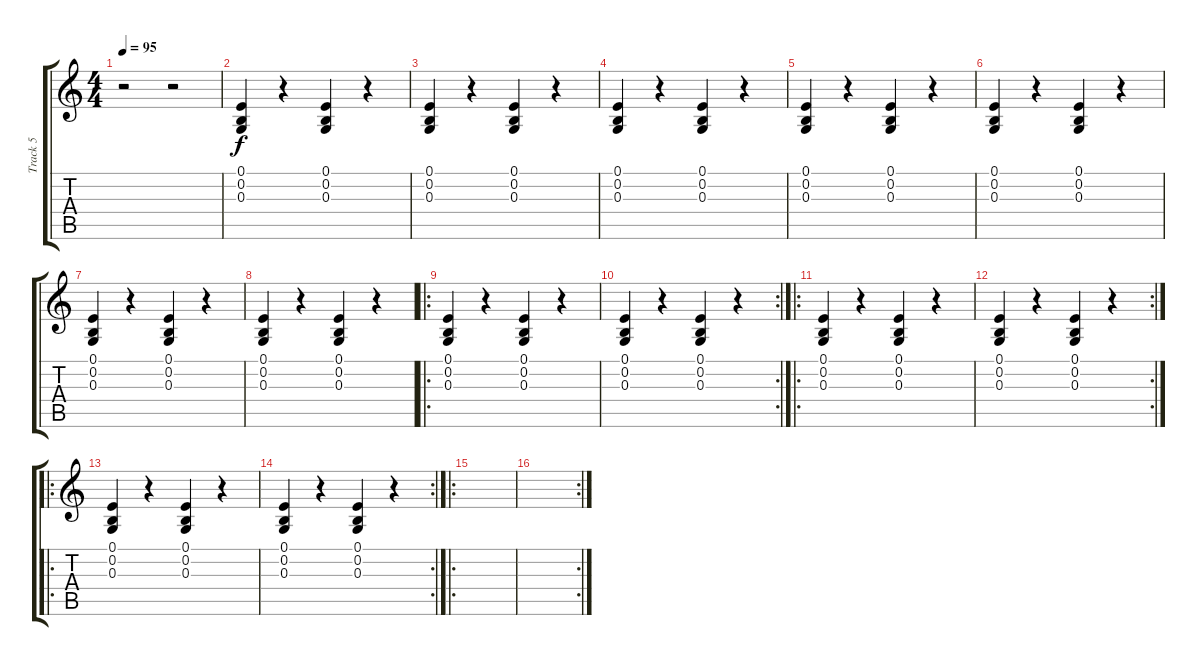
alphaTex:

\track ("Track 5" "Track 5") {instrument pad8sweep}
\staff {score tabs}
\tuning (E4 B3 G3 D3 A2 E2) {hide}
\ts (4 4)
\tempo 95
\clef g2
\ks c
r.2{dy f instrument pad8sweep} r.2 |
(0.1 0.2 0.3).4 r.4 (0.1 0.2 0.3).4 r.4 |
(0.1 0.2 0.3).4 r.4 (0.1 0.2 0.3).4 r.4 |
(0.1 0.2 0.3).4 r.4 (0.1 0.2 0.3).4 r.4 |
(0.1 0.2 0.3).4 r.4 (0.1 0.2 0.3).4 r.4 |
(0.1 0.2 0.3).4 r.4 (0.1 0.2 0.3).4 r.4 |
(0.1 0.2 0.3).4 r.4 (0.1 0.2 0.3).4 r.4 |
(0.1 0.2 0.3).4 r.4 (0.1 0.2 0.3).4 r.4 |
\ro
(0.1 0.2 0.3).4{volume 9} r.4 (0.1 0.2 0.3).4 r.4 |
\rc 2
(0.1 0.2 0.3).4 r.4 (0.1 0.2 0.3).4 r.4 |
\ro
(0.1 0.2 0.3).4 r.4 (0.1 0.2 0.3).4 r.4 |
\rc 2
(0.1 0.2 0.3).4 r.4 (0.1 0.2 0.3).4 r.4 |
\ro
(0.1 0.2 0.3).4{volume 0} r.4 (0.1 0.2 0.3).4 r.4 |
\rc 2
(0.1 0.2 0.3).4 r.4 (0.1 0.2 0.3).4 r.4 |
\ro
|
\rc 2
